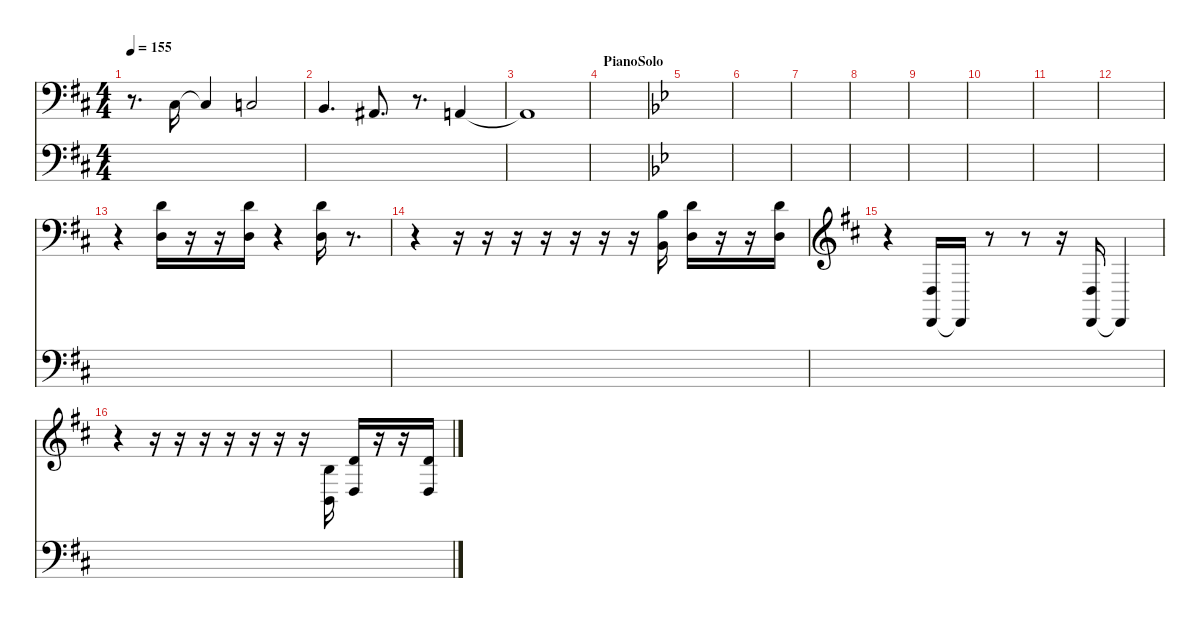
\hideDynamics
\bracketExtendMode nobrackets
\singleTrackTrackNamePolicy hidden
\multiTrackTrackNamePolicy hidden
\otherSystemsTrackNameOrientation horizontal
\track ("SynthBass" "S-Sth") {instrument synthbass1}
\staff {score}
\tuning (E4 B3 G3 D3 A2 E2)
\displaytranspose 0
\ts (4 4)
\tempo 155
\clef f4
\ks d
r.8{d dy mp beam Down} 4.5{acc #}.16{beam Up} 4.5{t acc #}.4{beam Up} 3.5{acc forcenatural}.2{beam Up} |
2.5{acc forcenatural}.4{d beam Up} 1.5{acc #}.8{d beam Up} r.8{d beam Up} 0.5{acc forcenatural}.4{beam Up} |
0.5{t acc forcenatural}.1{beam Up} |
\section ("" "PianoSolo")
|
\scale
0.333333
\ks bb
|
\scale
0.333333 |
\scale
0.333333 |
\scale
0.333333 |
|
|
|
|
\ks d
r.4{beam Down} (3.2{acc forcenatural} 0.4{acc forcenatural}).16{beam Down} r.16{beam Down} r.16{beam Down} (3.2{acc forcenatural} 0.4{acc forcenatural}).16{beam Down} r.4{beam Down} (3.2{acc forcenatural} 0.4{acc forcenatural}).16{beam Down} r.8{d beam Down} |
r.4{beam Down} r.16{beam Down} r.16{beam Down} r.16{beam Down} r.16{beam Down} r.16{beam Down} r.16{beam Down} r.16{beam Down} (4.3{acc forcenatural} 2.5{acc forcenatural}).16{beam Down} (7.3{acc forcenatural} 5.5{acc forcenatural}).16{beam Down} r.16{beam Down} r.16{beam Down} (3.2{acc forcenatural} 0.4{acc forcenatural}).16{beam Down} |
\clef g2
r.4{beam Down} (0.4{acc forcenatural} -2.6{acc forcenatural}).16{beam Up} -2.6{t acc forcenatural}.16{beam Up} r.8{beam Up} r.8{beam Up} r.16{beam Up} (0.4{acc forcenatural} -2.6{acc forcenatural}).16{beam Up} -2.6{t acc forcenatural}.4{beam Up} |
r.4{beam Down} r.16{beam Down} r.16{beam Down} r.16{beam Down} r.16{beam Down} r.16{beam Down} r.16{beam Down} r.16{beam Down} (4.3{acc forcenatural} 2.5{acc forcenatural}).16{beam Up} (7.3{acc forcenatural} 5.5{acc forcenatural}).16{beam Up} r.16{beam Up} r.16{beam Up} (3.2{acc forcenatural} 0.4{acc forcenatural}).16{beam Up}
\staff {score}
\tuning (E4 B3 G3 D3 A2 E2)
\displaytranspose 0
\clef f4
\ottava regular
\simile none
\ks d
|
|
|
|
\ks bb
|
|
|
|
|
|
|
|
\ks d
|
|
|
